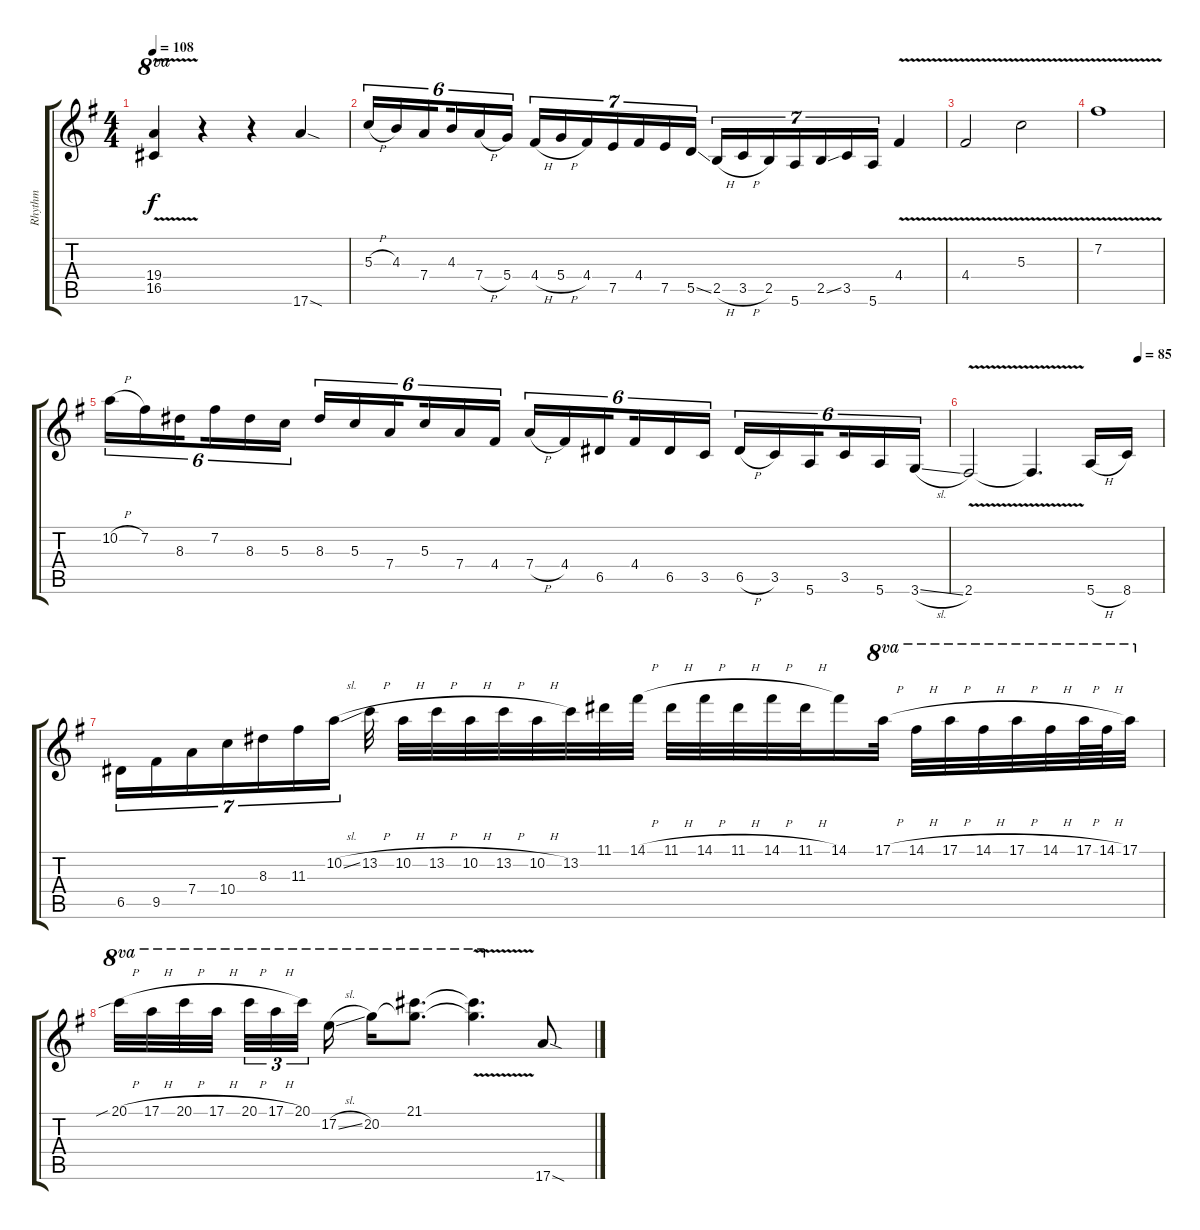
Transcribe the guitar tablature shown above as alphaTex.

\track ("Rhythm" "Rhythm") {instrument distortionguitar}
\staff {score tabs}
\tuning (E4 B3 G3 D3 A2 E2) {hide}
\ts (4 4)
\tempo 108
\clef g2
\ks g
(19.4{v t} 16.5{v t}).4{ot 8va dy f} r.4 r.4 17.6{sod}.4 |
5.3{h}.16{tu (6 4)} 4.3.16{tu (6 4)} 7.4.16{tu (6 4) beam splitsecondary} 4.3.16{tu (6 4)} 7.4{h}.16{tu (6 4)} 5.4.16{tu (6 4)} 4.4{h}.16{tu (7 4)} 5.4{h}.16{tu (7 4)} 4.4.16{tu (7 4)} 7.5.16{tu (7 4)} 4.4.16{tu (7 4)} 7.5.16{tu (7 4)} 5.5{ss}.16{tu (7 4)} 2.5{h}.16{tu (7 4)} 3.5{h}.16{tu (7 4)} 2.5.16{tu (7 4)} 5.6.16{tu (7 4)} 2.5{ss}.16{tu (7 4)} 3.5.16{tu (7 4)} 5.6.16{tu (7 4)} 4.4{v}.4 |
4.4{v}.2 5.3{v}.2 |
7.2{v}.1 |
10.2{h}.16{tu (6 4)} 7.2.16{tu (6 4)} 8.3.16{tu (6 4) beam splitsecondary} 7.2.16{tu (6 4)} 8.3.16{tu (6 4)} 5.3.16{tu (6 4)} 8.3.16{tu (6 4)} 5.3.16{tu (6 4)} 7.4.16{tu (6 4) beam splitsecondary} 5.3.16{tu (6 4)} 7.4.16{tu (6 4)} 4.4.16{tu (6 4)} 7.4{h}.16{tu (6 4)} 4.4.16{tu (6 4)} 6.5.16{tu (6 4) beam splitsecondary} 4.4.16{tu (6 4)} 6.5.16{tu (6 4)} 3.5.16{tu (6 4)} 6.5{h}.16{tu (6 4)} 3.5.16{tu (6 4)} 5.6.16{tu (6 4) beam splitsecondary} 3.5.16{tu (6 4)} 5.6.16{tu (6 4)} 3.6{sl}.16{tu (6 4)} |
\tempo (85 0.875)
2.6{v}.2 2.6{v t}.4{d} 5.6{h}.16 8.6.16 |
6.5.16{tu (7 4)} 9.5.16{tu (7 4)} 7.4.16{tu (7 4)} 10.4.16{tu (7 4)} 8.3.16{tu (7 4)} 11.3.16{tu (7 4)} 10.2{sl}.16{tu (7 4)} 13.2{h}.32 10.2{h}.32 13.2{h}.32 10.2{h}.32 13.2{h}.32 10.2{h}.32 13.2.32 11.1.32 14.1{h}.32 11.1{h}.32 14.1{h}.32 11.1{h}.32 14.1{h}.32 11.1{h}.32 14.1.16 17.1{h}.32{ot 8va} 14.1{h}.32{ot 8va} 17.1{h}.32{ot 8va} 14.1{h}.32{ot 8va} 17.1{h}.32{ot 8va} 14.1{h}.32{ot 8va} 17.1{h}.64{ot 8va} 14.1{h}.64{ot 8va} 17.1.32{ot 8va} |
20.1{sib h}.32{ot 8va} 17.1{h}.32{ot 8va} 20.1{h}.32{ot 8va} 17.1{h}.32{ot 8va beam splitsecondary} 20.1{h}.32{tu (3 2) ot 8va} 17.1{h}.32{tu (3 2) ot 8va} 20.1.32{tu (3 2) ot 8va beam splitsecondary} 17.2{sl}.16{ot 8va} 20.2.16{ot 8va} (21.1 20.2{t}).8{d ot 8va} (21.1{v t} 20.2{v t}).4{d ot 8va} 17.6{sod}.8
